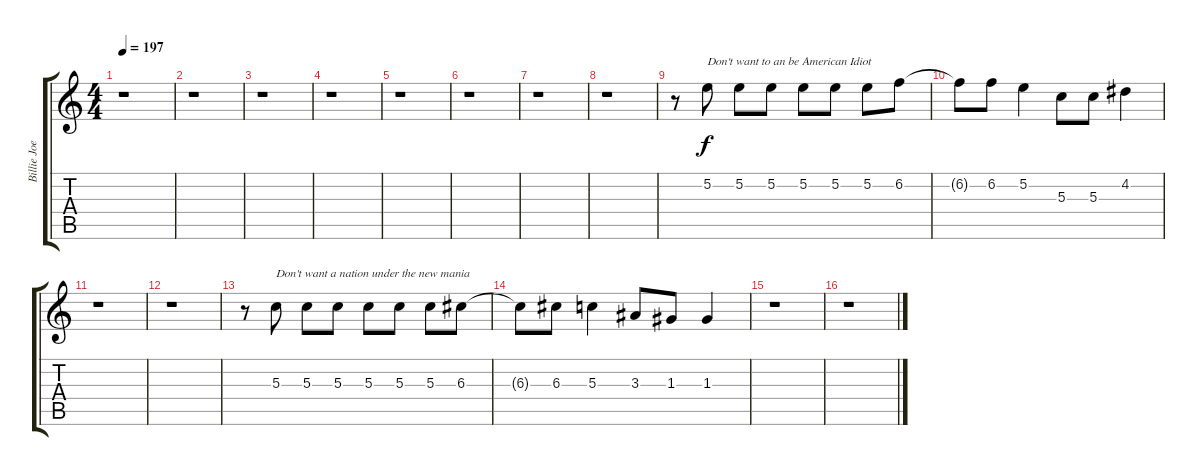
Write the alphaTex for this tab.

\track ("Billie Joe (vocals)" "Billie Joe") {instrument overdrivenguitar}
\staff {score tabs}
\tuning (E4 B3 G3 D3 A2 E2) {hide}
\ts (4 4)
\tempo 197
\clef g2
\ks c
r.1{dy f instrument overdrivenguitar} |
r.1 |
r.1 |
r.1 |
r.1 |
r.1 |
r.1 |
r.1 |
r.8 5.2.8{txt "Don't want to an be American Idiot"} 5.2.8 5.2.8 5.2.8 5.2.8 5.2.8 6.2.8 |
6.2{t}.8 6.2.8 5.2.4 5.3.8 5.3.8 4.2.4 |
r.1 |
r.1 |
r.8 5.3.8{txt "Don't want a nation under the new mania"} 5.3.8 5.3.8 5.3.8 5.3.8 5.3.8 6.3.8 |
6.3{t}.8 6.3.8 5.3.4 3.3.8 1.3.8 1.3.4 |
r.1 |
r.1
